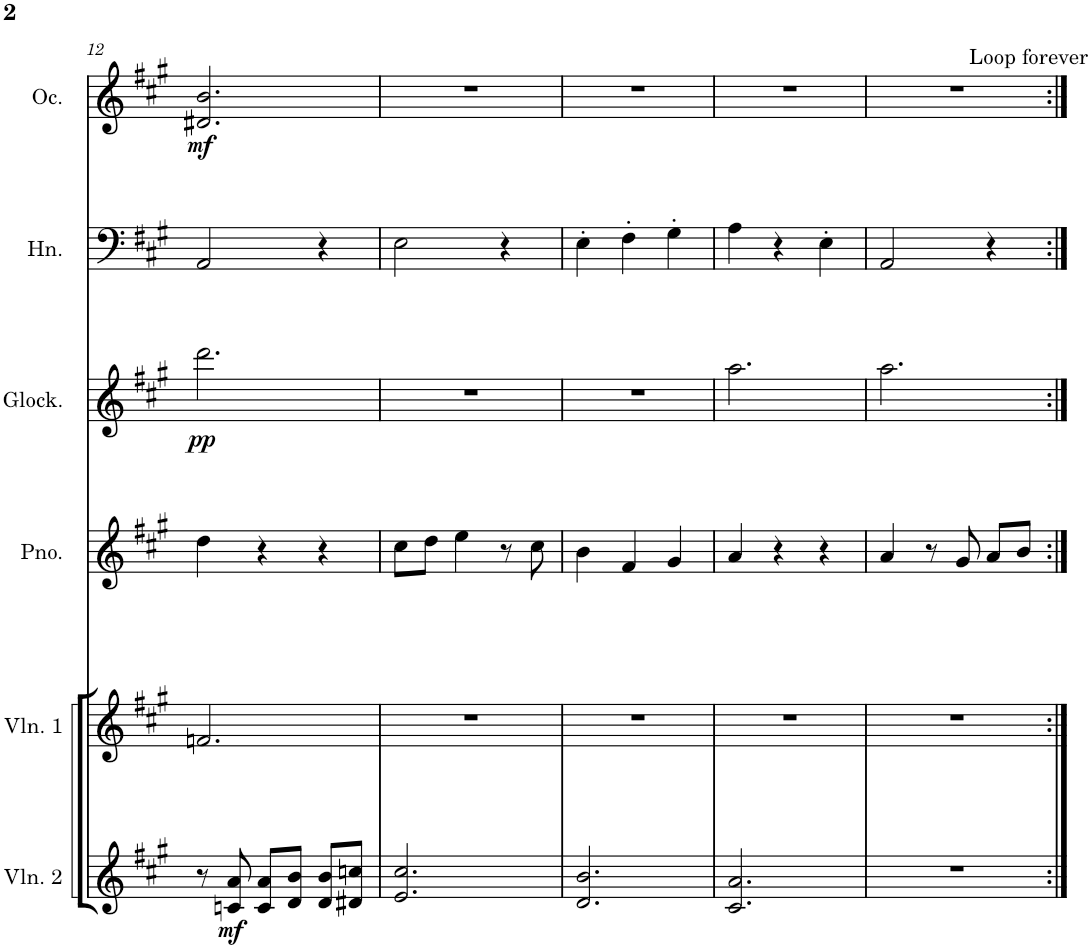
**kern	**dynam	**kern	**kern	**kern	**dynam	**kern	**kern	**dynam
*part6	*part6	*part5	*part4	*part3	*part3	*part2	*part1	*part1
*staff6	*staff6	*staff5	*staff4	*staff3	*staff3	*staff2	*staff1	*staff1
*I"Violin 2	*	*I"Violin 1	*I"Piano	*I"Glockenspiel	*	*I"Horn	*I"Ocarina	*
*I'Vln. 2	*	*I'Vln. 1	*I'Pno.	*I'Glock.	*	*I'Hn.	*I'Oc.	*
!!LO:PB:g=z
*clefG2	*	*clefG2	*clefG2	*clefG2	*	*clefF4	*clefG2	*
*	*	*	*	*	*	*Trd4c7	*	*
*k[f#c#g#]	*	*k[f#c#g#]	*k[f#c#g#]	*k[f#c#g#]	*	*k[f#c#g#]	*k[f#c#g#]	*
*M3/4	*	*M3/4	*M3/4	*M3/4	*	*M3/4	*M3/4	*
=12	=12	=12	=12	=12	=12	=12	=12	=12
!	!	!	!	!	!LO:DY:b	!	!	!LO:DY:b
8r	.	2.fn/	4dd\	2.ddd\	pp	2AA/	2.d#X/ 2.b/	mf
!	!LO:DY:b	!	!	!	!	!	!	!
8cn/ 8a/	mf	.	.	.	.	.	.	.
8c/ 8a/L	.	.	4r	.	.	.	.	.
8d/ 8b/J	.	.	.	.	.	.	.	.
8d/ 8b/L	.	.	4r	.	.	4r	.	.
8d#X/ 8ccn/J	.	.	.	.	.	.	.	.
=13	=13	=13	=13	=13	=13	=13	=13	=13
2.e/ 2.cc#/	.	2.r	8cc#\L	2.r	.	2E\	2.r	.
.	.	.	8dd\J	.	.	.	.	.
.	.	.	4ee\	.	.	.	.	.
.	.	.	8r	.	.	4r	.	.
.	.	.	8cc#\	.	.	.	.	.
=14	=14	=14	=14	=14	=14	=14	=14	=14
2.d/ 2.b/	.	2.r	4b\	2.r	.	4E'\	2.r	.
.	.	.	4f#/	.	.	4F#'\	.	.
.	.	.	4g#/	.	.	4G#'\	.	.
=15	=15	=15	=15	=15	=15	=15	=15	=15
2.c#/ 2.a/	.	2.r	4a/	2.aa\	.	4A\	2.r	.
.	.	.	4r	.	.	4r	.	.
.	.	.	4r	.	.	4E'\	.	.
=16	=16	=16	=16	=16	=16	=16	=16	=16
*	*	*	*	*	*	*	*^	*
2.r	.	2.r	4a/	2.aa\	.	2AA/	2.r	2ryy	.
.	.	.	8r	.	.	.	.	.	.
.	.	.	8g#/	.	.	.	.	.	.
!	!	!	!	!	!	!	!	!LO:TX:a:t=Loop forever	!
.	.	.	8a/L	.	.	4r	.	4ryy	.
.	.	.	8b/J	.	.	.	.	.	.
*	*	*	*	*	*	*	*v	*v	*
=:|!	=:|!	=:|!	=:|!	=:|!	=:|!	=:|!	=:|!	=:|!
*-	*-	*-	*-	*-	*-	*-	*-	*-
